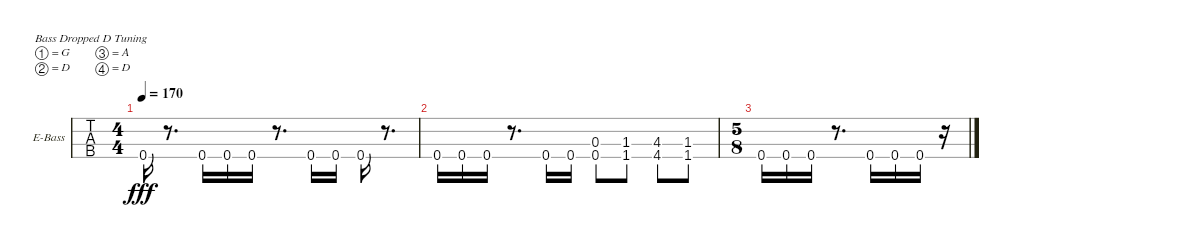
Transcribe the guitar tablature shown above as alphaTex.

\defaultSystemsLayout 4
\bracketExtendMode groupsimilarinstruments
\firstSystemTrackNameOrientation horizontal
\otherSystemsTrackNameOrientation horizontal
\track ("John Campbell" "E-Bass") {instrument electricbassfinger}
\staff {tabs}
\tuning (G2 D2 A1 D1)
\ts (4 4)
\tempo 170
\clef g2
\ks c
0.4.16{dy fff} r.8{d} 0.4.16 0.4.16 0.4.16 r.8{d} 0.4.16 0.4.16 0.4.16 r.8{d} |
0.4.16 0.4.16 0.4.16 r.8{d} 0.4.16 0.4.16 (0.4 0.3).8 (1.4 1.3).8 (4.4 4.3).8 (1.4 1.3).8 |
\ts (5 8)
\clef f4
0.4.16 0.4.16 0.4.16 r.8{d} 0.4.16 0.4.16 0.4.16 r.16
